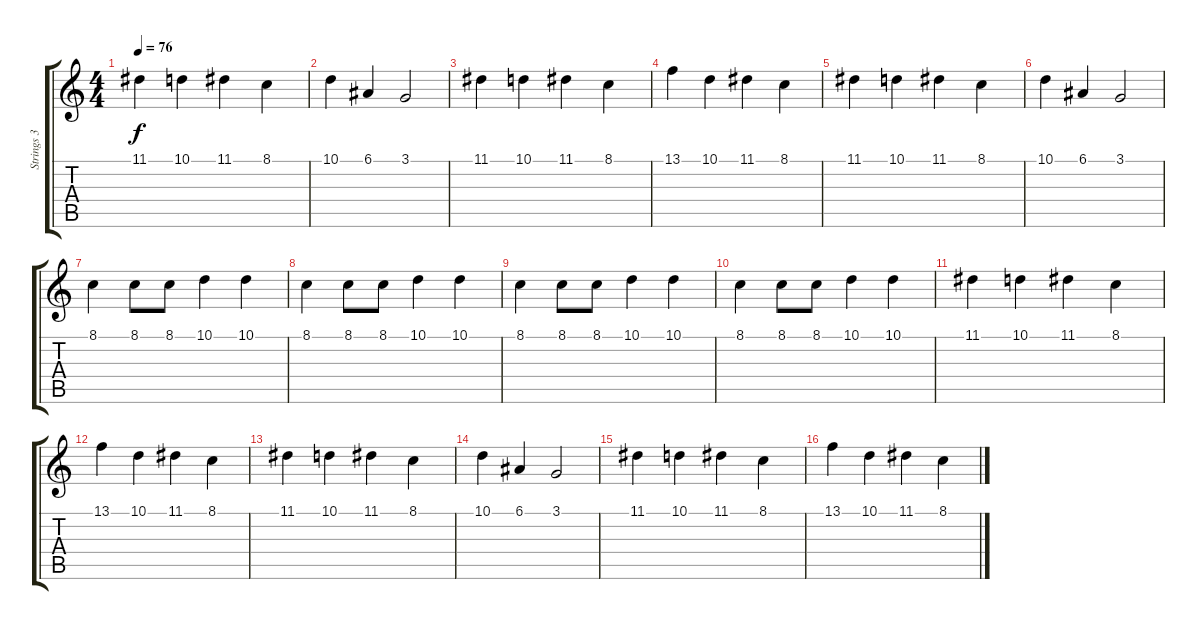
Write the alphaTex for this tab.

\track ("Strings 3 Harmony" "Strings 3 ") {instrument synthstrings2}
\staff {score tabs}
\tuning (E4 B3 G3 D3 A2 E2) {hide}
\ts (4 4)
\tempo 76
\clef g2
\ks c
11.1.4{dy f} 10.1.4 11.1.4 8.1.4 |
10.1.4 6.1.4 3.1.2 |
11.1.4 10.1.4 11.1.4 8.1.4 |
13.1.4 10.1.4 11.1.4 8.1.4 |
11.1.4 10.1.4 11.1.4 8.1.4 |
10.1.4 6.1.4 3.1.2 |
8.1.4 8.1.8 8.1.8 10.1.4 10.1.4 |
8.1.4 8.1.8 8.1.8 10.1.4 10.1.4 |
8.1.4 8.1.8 8.1.8 10.1.4 10.1.4 |
8.1.4 8.1.8 8.1.8 10.1.4 10.1.4 |
11.1.4 10.1.4 11.1.4 8.1.4 |
13.1.4 10.1.4 11.1.4 8.1.4 |
11.1.4 10.1.4 11.1.4 8.1.4 |
10.1.4 6.1.4 3.1.2 |
11.1.4 10.1.4 11.1.4 8.1.4 |
13.1.4 10.1.4 11.1.4 8.1.4
